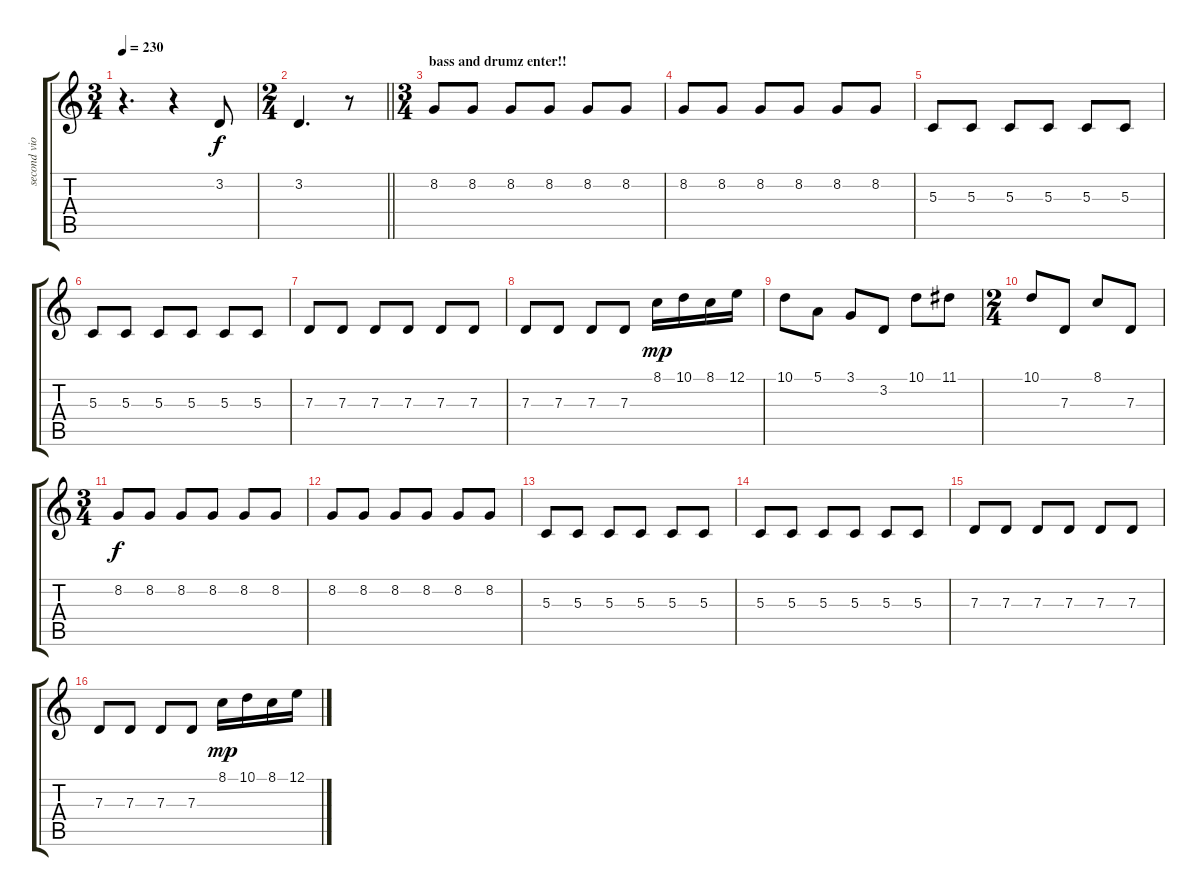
\track ("second violon" "second vio") {instrument violin}
\staff {score tabs}
\tuning (E4 B3 G3 D3 A2 D2) {hide}
\ts (3 4)
\tempo 230
\clef g2
\ks c
r.4{d dy f} r.4 3.2.8 |
\ts (2 4)
\barLineRight lightlight
3.2.4{d} r.8 |
\ts (3 4)
\section ("" "bass and drumz enter!!")
8.2.8 8.2.8 8.2.8 8.2.8 8.2.8 8.2.8 |
8.2.8 8.2.8 8.2.8 8.2.8 8.2.8 8.2.8 |
5.3.8 5.3.8 5.3.8 5.3.8 5.3.8 5.3.8 |
5.3.8 5.3.8 5.3.8 5.3.8 5.3.8 5.3.8 |
7.3.8 7.3.8 7.3.8 7.3.8 7.3.8 7.3.8 |
7.3.8 7.3.8 7.3.8 7.3.8 8.1.16{dy mp} 10.1.16 8.1.16 12.1.16 |
10.1.8 5.1.8 3.1.8 3.2.8 10.1.8 11.1.8 |
\ts (2 4)
10.1.8 7.3.8 8.1.8 7.3.8 |
\ts (3 4)
8.2.8{dy f} 8.2.8 8.2.8 8.2.8 8.2.8 8.2.8 |
8.2.8 8.2.8 8.2.8 8.2.8 8.2.8 8.2.8 |
5.3.8 5.3.8 5.3.8 5.3.8 5.3.8 5.3.8 |
5.3.8 5.3.8 5.3.8 5.3.8 5.3.8 5.3.8 |
7.3.8 7.3.8 7.3.8 7.3.8 7.3.8 7.3.8 |
7.3.8 7.3.8 7.3.8 7.3.8 8.1.16{dy mp} 10.1.16 8.1.16 12.1.16
